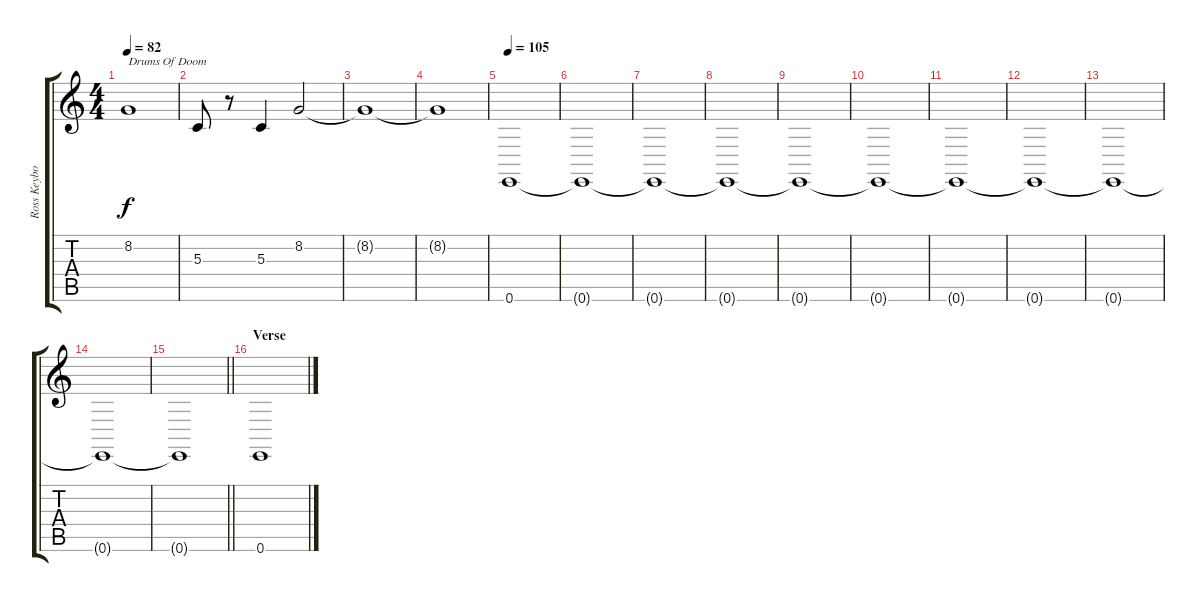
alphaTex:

\track ("Ross Keyboard" "Ross Keybo") {instrument stringensemble1}
\staff {score tabs}
\tuning (E4 B3 G3 D3 A2 E2) {hide}
\ts (4 4)
\tempo 82
\clef g2
\ks c
8.2.1{txt "Drums Of Doom" dy f instrument pad2warm} |
5.3.8 r.8 5.3.4 8.2.2 |
8.2{t}.1 |
8.2{t}.1 |
\tempo 105
0.6.1{volume 6 instrument stringensemble1} |
0.6{t}.1 |
0.6{t}.1 |
0.6{t}.1 |
0.6{t}.1 |
0.6{t}.1 |
0.6{t}.1 |
0.6{t}.1 |
0.6{t}.1 |
0.6{t}.1 |
\barLineRight lightlight
0.6{t}.1 |
\section ("" "Verse")
0.6.1
